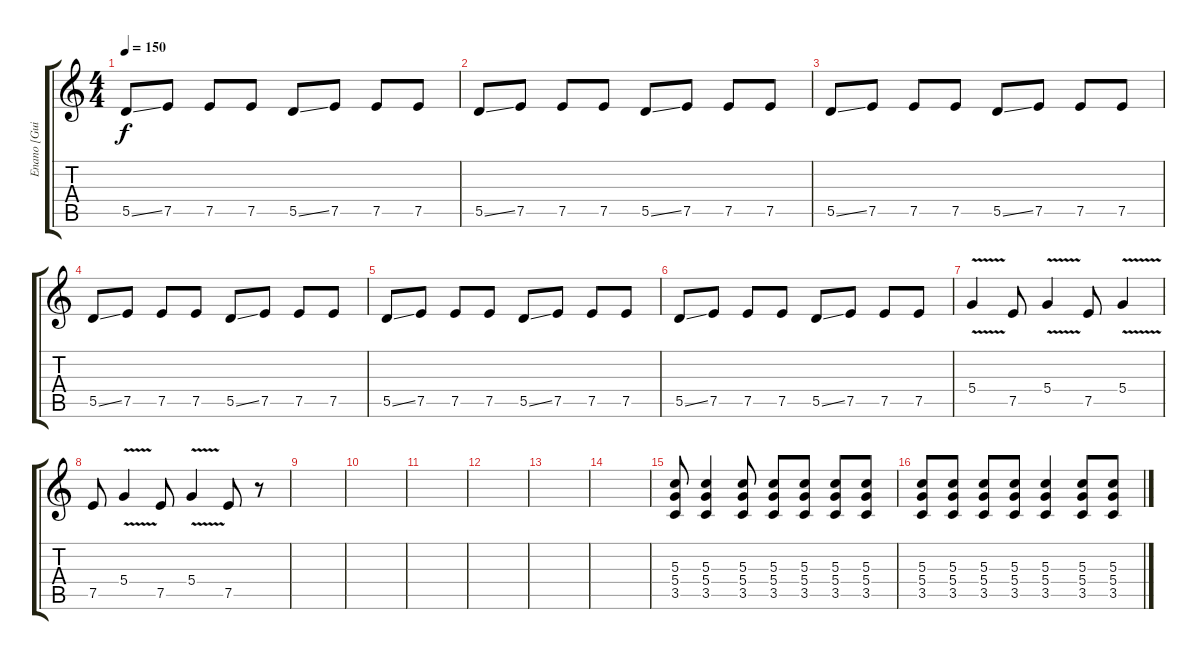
\track ("Enano [Guitarra]" "Enano [Gui") {instrument overdrivenguitar}
\staff {score tabs}
\tuning (E4 B3 G3 D3 A2 E2) {hide}
\ts (4 4)
\tempo 150
\clef g2
\ks c
5.5{ss}.8{dy f} 7.5.8 7.5.8 7.5.8 5.5{ss}.8 7.5.8 7.5.8 7.5.8 |
5.5{ss}.8 7.5.8 7.5.8 7.5.8 5.5{ss}.8 7.5.8 7.5.8 7.5.8 |
5.5{ss}.8 7.5.8 7.5.8 7.5.8 5.5{ss}.8 7.5.8 7.5.8 7.5.8 |
5.5{ss}.8 7.5.8 7.5.8 7.5.8 5.5{ss}.8 7.5.8 7.5.8 7.5.8 |
5.5{ss}.8 7.5.8 7.5.8 7.5.8 5.5{ss}.8 7.5.8 7.5.8 7.5.8 |
5.5{ss}.8 7.5.8 7.5.8 7.5.8 5.5{ss}.8 7.5.8 7.5.8 7.5.8 |
5.4{v}.4 7.5.8 5.4{v}.4 7.5.8 5.4{v}.4 |
7.5.8 5.4{v}.4 7.5.8 5.4{v}.4 7.5.8 r.8 |
|
|
|
|
|
|
(5.3 5.4 3.5).8 (5.3 5.4 3.5).4 (5.3 5.4 3.5).8 (5.3 5.4 3.5).8 (5.3 5.4 3.5).8 (5.3 5.4 3.5).8 (5.3 5.4 3.5).8 |
(5.3 5.4 3.5).8 (5.3 5.4 3.5).8 (5.3 5.4 3.5).8 (5.3 5.4 3.5).8 (5.3 5.4 3.5).4 (5.3 5.4 3.5).8 (5.3 5.4 3.5).8
